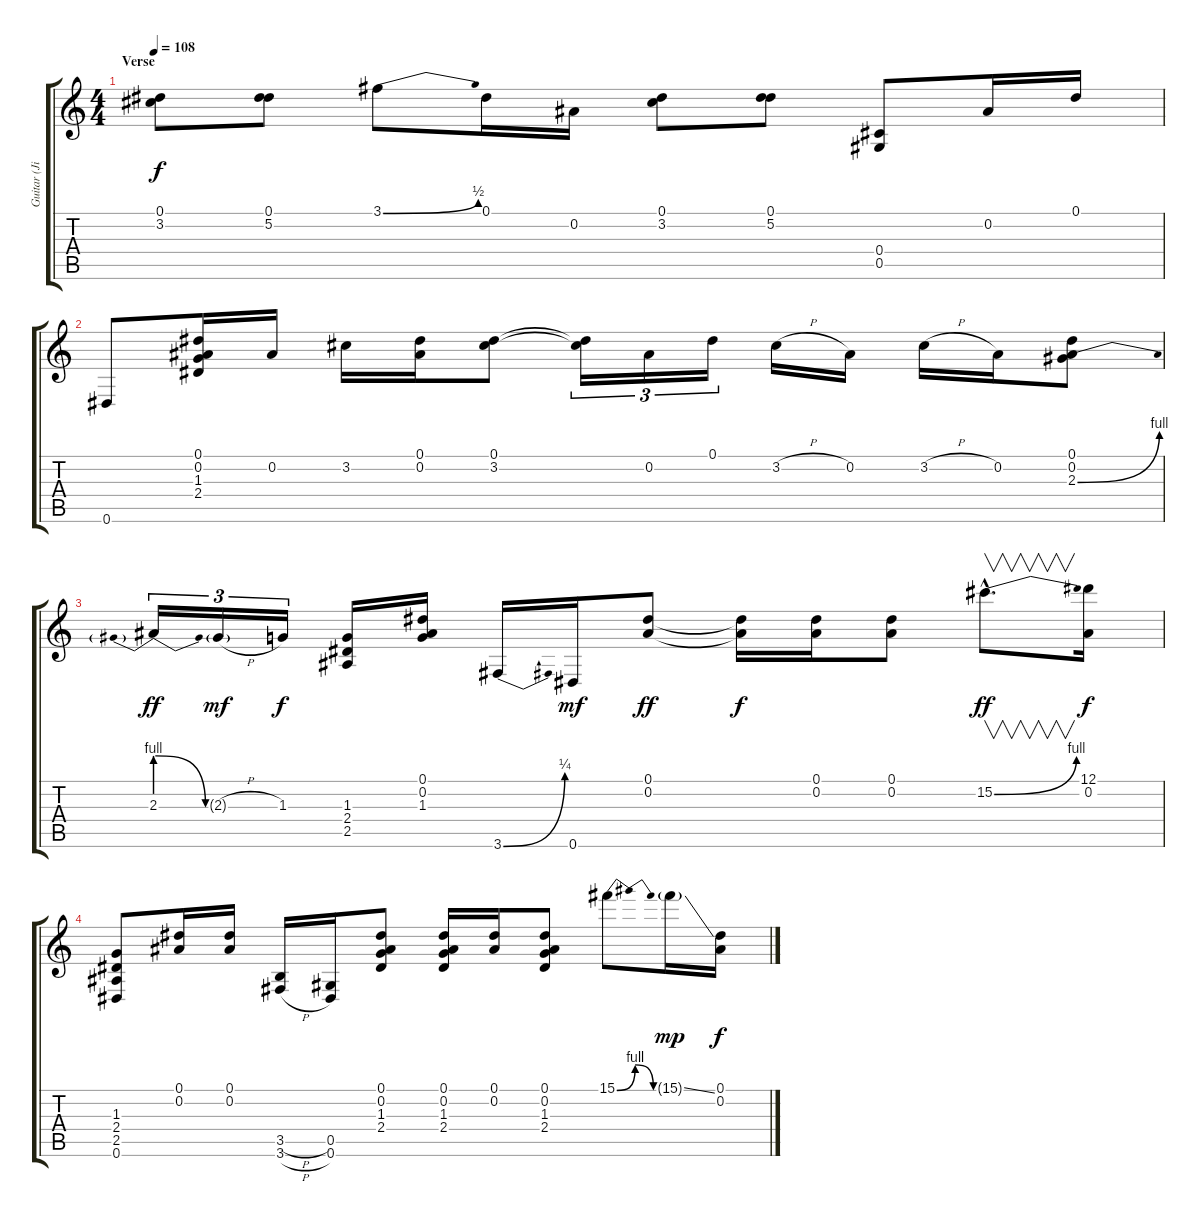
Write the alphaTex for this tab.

\track ("Guitar (Jimi Hendrix)" "Guitar (Ji") {instrument overdrivenguitar}
\staff {score tabs}
\tuning (Eb4 Bb3 Gb3 Db3 Ab2 Eb2) {hide}
\ts (4 4)
\section ("" "Verse")
\tempo 108
\clef g2
\ks c
(0.1 3.2).8{dy f} (0.1 5.2).8 3.1{be (bend 0 0 60 2)}.8 0.1.16 0.2.16 (0.1 3.2).8 (0.1 5.2).8 (0.4 0.5).8 0.2.16 0.1.16 |
0.6.8 (0.1 0.2 1.3 2.4).16 0.2.16 3.2.16 (0.1 0.2).16 (0.1 3.2).8 (0.1{t} 3.2{t}).16{tu (3 2)} 0.2.16{tu (3 2)} 0.1.16{tu (3 2)} 3.2{h}.16 0.2.16 3.2{h}.16 0.2.16 (0.1 0.2 2.3{be (bend 0 0 60 4)}).8 |
2.3{be (prebendrelease 0 4 60 0)}.16{tu (3 2) dy ff} 2.3{h g}.16{tu (3 2) dy mf} 1.3.16{tu (3 2) dy f} (1.3 2.4 2.5).16 (0.1 0.2 1.3).16 3.6{be (bend 0 0 60 1)}.16 0.6.16{dy mf} (0.1 0.2).8{dy ff} (0.1{t} 0.2{t}).16{dy f} (0.1 0.2).16 (0.1 0.2).8 15.2{be (bend 0 0 60 4) hac}.8{v d dy ff} (12.1 0.2).16{dy f} |
(1.3 2.4 2.5 0.6).8 (0.1 0.2).16 (0.1 0.2).16 (3.5{h} 3.6{h}).16 (0.5 0.6).16 (0.1 0.2 1.3 2.4).8 (0.1 0.2 1.3 2.4).16 (0.1 0.2).16 (0.1 0.2 1.3 2.4).8 15.1{be (bendrelease 0 0 30 4 50 4 60 0)}.8 15.1{ss g}.16{dy mp} (0.1 0.2).16{dy f}
